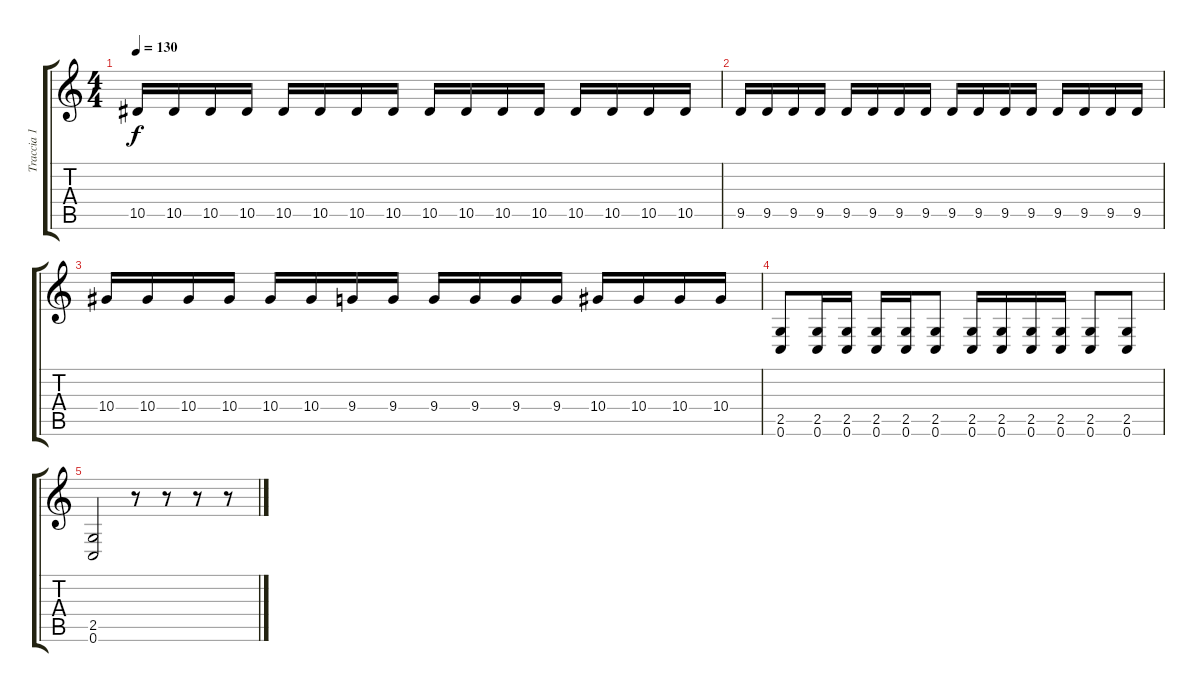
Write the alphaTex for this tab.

\track ("Traccia 1" "Traccia 1") {instrument distortionguitar}
\staff {score tabs}
\tuning (C4 G3 Eb3 Bb2 F2 C2) {hide}
\ts (4 4)
\tempo 130
\clef g2
\ks c
10.5.16{dy f} 10.5.16 10.5.16 10.5.16 10.5.16 10.5.16 10.5.16 10.5.16 10.5.16 10.5.16 10.5.16 10.5.16 10.5.16 10.5.16 10.5.16 10.5.16 |
9.5.16 9.5.16 9.5.16 9.5.16 9.5.16 9.5.16 9.5.16 9.5.16 9.5.16 9.5.16 9.5.16 9.5.16 9.5.16 9.5.16 9.5.16 9.5.16 |
10.4.16 10.4.16 10.4.16 10.4.16 10.4.16 10.4.16 9.4.16 9.4.16 9.4.16 9.4.16 9.4.16 9.4.16 10.4.16 10.4.16 10.4.16 10.4.16 |
(2.5 0.6).8 (2.5 0.6).16 (2.5 0.6).16 (2.5 0.6).16 (2.5 0.6).16 (2.5 0.6).8 (2.5 0.6).16 (2.5 0.6).16 (2.5 0.6).16 (2.5 0.6).16 (2.5 0.6).8 (2.5 0.6).8 |
(2.5 0.6).2 r.8 r.8 r.8 r.8
